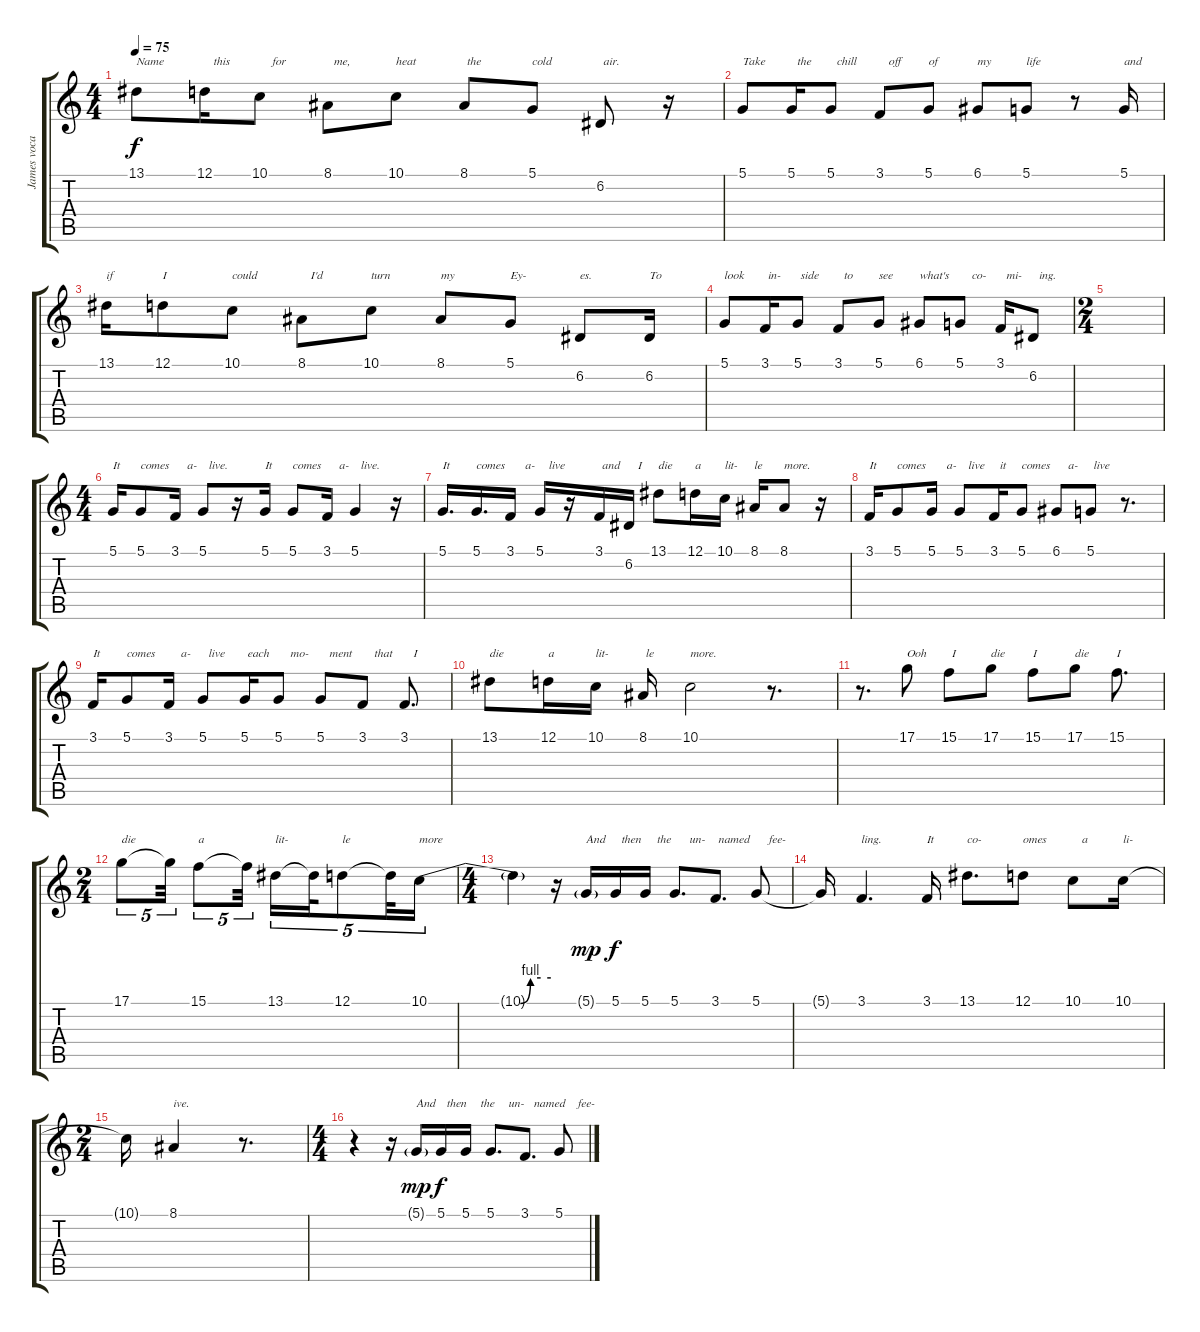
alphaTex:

\track ("James vocals" "James voca") {instrument bassoon}
\staff {score tabs}
\tuning (D4 A3 F3 C3 G2 C2) {hide}
\ts (4 4)
\tempo 75
\clef g2
\ks c
13.1.8{txt "Name" dy f} 12.1.16{txt "   this"} 10.1.8{txt "    for"} 8.1.8{txt "  me,"} 10.1.8{txt "heat"} 8.1.8{txt " the"} 5.1.8{txt "cold"} 6.2.8{txt " air."} r.16 |
5.1.8{txt "Take"} 5.1.16{txt "  the"} 5.1.8{txt "  chill"} 3.1.8{txt "   off"} 5.1.8{txt "of"} 6.1.8{txt "my"} 5.1.8{txt "life"} r.8 5.1.16{txt "and"} |
13.1.16{txt "if"} 12.1.8{txt "I"} 10.1.8{txt "could"} 8.1.8{txt "   I'd"} 10.1.8{txt "turn"} 8.1.8{txt "my"} 5.1.8{txt "Ey-"} 6.2.8{txt "es."} 6.2.16{txt "To"} |
5.1.8{txt "look"} 3.1.16{txt " in-"} 5.1.8{txt " side"} 3.1.8{txt "  to"} 5.1.8{txt "see"} 6.1.8{txt "what's"} 5.1.8{txt "    co-"} 3.1.16{txt "  mi-"} 6.2.8{txt "  ing."} |
\ts (2 4)
|
\ts (4 4)
5.1.16{txt "It"} 5.1.8{txt "comes"} 3.1.16{txt "    a-"} 5.1.8{txt "  live."} r.16 5.1.16{txt "It"} 5.1.8{txt "comes"} 3.1.16{txt "    a-"} 5.1.4{txt "  live."} r.16 |
5.1.16{d txt "It"} 5.1.16{d txt "comes"} 3.1.16{txt "     a-"} 5.1.16{txt "   live"} r.16 3.1.16{txt " and"} 6.2.16{txt "   I"} 13.1.8{txt "die "} 12.1.16{txt "a"} 10.1.16{txt "lit-"} 8.1.16{txt "le"} 8.1.8{txt "more."} r.16 |
3.1.16{txt "It"} 5.1.8{txt "comes"} 5.1.16{txt "     a-"} 5.1.8{txt "   live"} 3.1.16{txt "  it"} 5.1.8{txt "comes"} 6.1.8{txt "    a-"} 5.1.8{txt " live"} r.8{d} |
3.1.16{txt "It"} 5.1.8{txt "comes"} 3.1.16{txt "    a-"} 5.1.8{txt "  live"} 5.1.16{txt " each"} 5.1.8{txt "    mo-"} 5.1.8{txt "   ment"} 3.1.8{txt "    that"} 3.1.8{d txt "   I"} |
13.1.8{txt "die"} 12.1.16{txt "a"} 10.1.16{txt "lit-"} 8.1.16{txt " le"} 10.1.2{txt "more."} r.8{d} |
r.8{d} 17.1.8{txt "Ooh"} 15.1.8{txt " I"} 17.1.8{txt "die"} 15.1.8{txt "I"} 17.1.8{txt "die"} 15.1.8{d txt "I"} |
\ts (2 4)
17.1.8{tu (5 4) txt "die"} 17.1{t}.32{tu (5 4)} 15.1.8{tu (5 4) txt "a"} 15.1{t}.32{tu (5 4)} 13.1.16{tu (5 4) txt "lit-"} 13.1{t}.32{tu (5 4)} 12.1.8{tu (5 4) txt "le"} 12.1{t}.32{tu (5 4)} 10.1{be (custom 0 0 30 0 45 0 50 4 55 4 60 4)}.16{tu (5 4) txt "more"} |
\ts (4 4)
10.1{t}.4 r.16 5.1{g}.16{txt "And" dy mp} 5.1.16{txt "  then" dy f} 5.1.16{txt "    the"} 5.1.8{d txt "     un-"} 3.1.8{d txt " named"} 5.1.8{txt "    fee-"} |
5.1{t}.16 3.1.4{d txt "ling."} 3.1.16{txt "It"} 13.1.8{d txt "co-"} 12.1.8{txt "omes"} 10.1.8{txt "   a"} 10.1.16{txt "li-"} |
\ts (2 4)
10.1{t}.16 8.1.4{txt "ive."} r.8{d} |
\ts (4 4)
r.4 r.16 5.1{g}.16{txt "And" dy mp} 5.1.16{txt "  then" dy f} 5.1.16{txt "     the"} 5.1.8{d txt "      un-"} 3.1.8{d txt "   named"} 5.1.8{txt "      fee-"}
